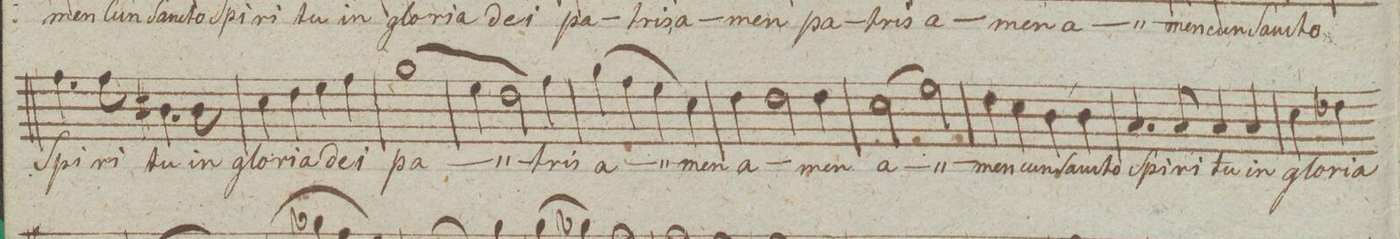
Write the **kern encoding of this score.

**kern	**text	**dynam
*I"Alto.	*	*
*clefC3	*	*
*k[]	*	*
*met(c|)	*	*
*M2/2	*	*
4.g\	Spi-	.
8g\	-ri-	.
4.c#X\	-tu	.
8c#\	in	.
=181	=181	=181
4d\	glo-	.
4e\	-ria	.
4f\	de-	.
4g\	-i	.
=182	=182	=182
(1a\	pa-	.
=183	=183	=183
4f\	.	.
2e\)	.	.
4g\	-tris	.
=184	=184	=184
(4a\	a-	.
4g\	.	.
4f\	.	.
4d\)	-men	.
=185	=185	=185
4e\	a-	.
2e\	.	.
4e\	-men	.
=186	=186	=186
(2d\	a-	.
2f\)	.	.
=187	=187	=187
4e\	-men	.
4d\	cun	.
4c\	San-	.
4c\	-cto	.
=188	=188	=188
4.B/	Spi-	.
8B/	-ri-	.
4B/	-tu	.
4B/	in	.
=189	=189	=189
4d\	glo-	.
4e-X\	-ria	.
*-	*-	*-
